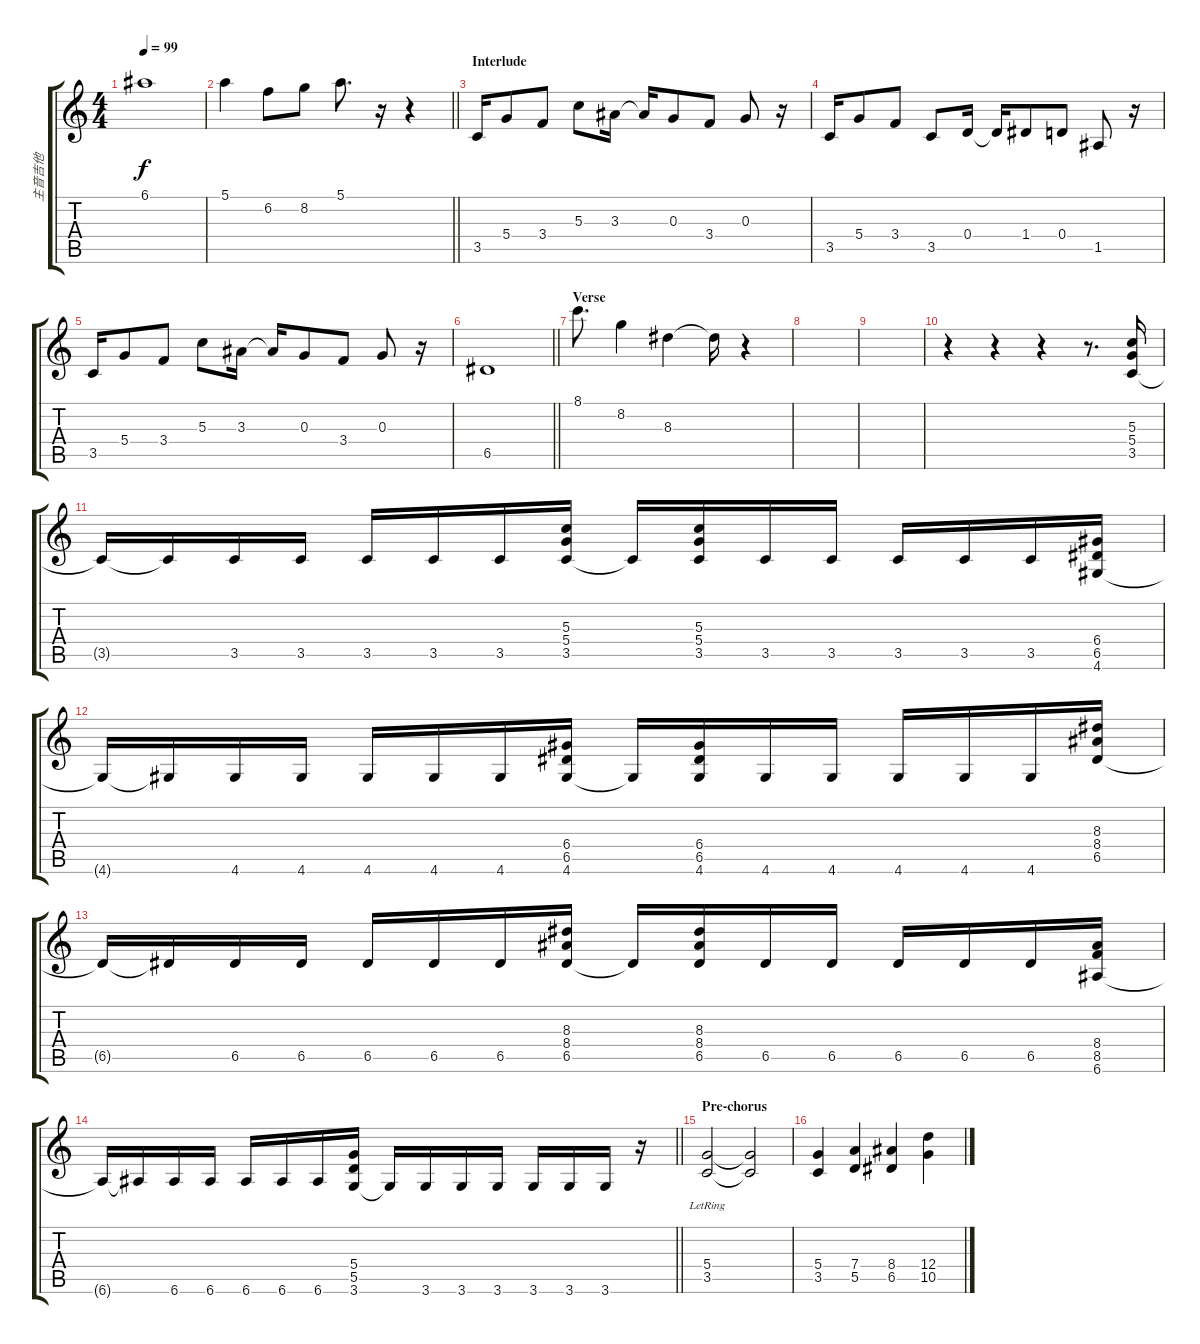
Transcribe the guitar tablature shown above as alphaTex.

\track ("主音吉他" "主音吉他") {instrument overdrivenguitar}
\staff {score tabs}
\tuning (E4 B3 G3 D3 A2 E2) {hide}
\ts (4 4)
\tempo 99
\clef g2
\ks c
6.1.1{dy f} |
\barLineRight lightlight
5.1.4 6.2.8 8.2.8 5.1.8{d} r.16 r.4 |
\section ("" "Interlude")
3.5.16 5.4.8 3.4.8 5.3.8 3.3.16 3.3{t}.16 0.3.8 3.4.8 0.3.8 r.16 |
3.5.16 5.4.8 3.4.8 3.5.8 0.4.16 0.4{t}.16 1.4.8 0.4.8 1.5.8 r.16 |
3.5.16 5.4.8 3.4.8 5.3.8 3.3.16 3.3{t}.16 0.3.8 3.4.8 0.3.8 r.16 |
\barLineRight lightlight
6.5.1 |
\section ("" "Verse")
8.1.8{d} 8.2.4 8.3.4 8.3{t}.16 r.4 |
|
|
r.4 r.4 r.4 r.8{d} (5.3 5.4 3.5).16 |
3.5{t}.16 3.5{t}.16 3.5.16 3.5.16 3.5.16 3.5.16 3.5.16 (5.3 5.4 3.5).16 3.5{t}.16 (5.3 5.4 3.5).16 3.5.16 3.5.16 3.5.16 3.5.16 3.5.16 (6.4 6.5 4.6).16 |
4.6{t}.16 4.6{t}.16 4.6.16 4.6.16 4.6.16 4.6.16 4.6.16 (6.4 6.5 4.6).16 4.6{t}.16 (6.4 6.5 4.6).16 4.6.16 4.6.16 4.6.16 4.6.16 4.6.16 (8.3 8.4 6.5).16 |
6.5{t}.16 6.5{t}.16 6.5.16 6.5.16 6.5.16 6.5.16 6.5.16 (8.3 8.4 6.5).16 6.5{t}.16 (8.3 8.4 6.5).16 6.5.16 6.5.16 6.5.16 6.5.16 6.5.16 (8.4 8.5 6.6).16 |
\barLineRight lightlight
6.6{t}.16 6.6{t}.16 6.6.16 6.6.16 6.6.16 6.6.16 6.6.16 (5.4 5.5 3.6).16 3.6{t}.16 3.6.16 3.6.16 3.6.16 3.6.16 3.6.16 3.6.16 r.16 |
\section ("" "Pre-chorus")
(5.4 3.5{lr}).2 (5.4{t} 3.5{t}).2 |
(5.4 3.5).4 (7.4 5.5).4 (8.4 6.5).4 (12.4 10.5).4
